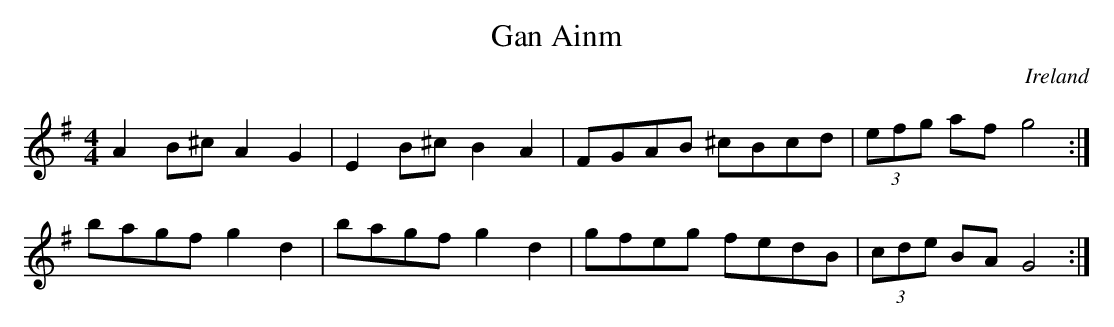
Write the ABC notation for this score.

X:1
T:Gan Ainm
O:Ireland
M:4/4
L:1/8
K:G
A2B^c A2G2|E2B^c B2A2|FGAB ^cBcd|(3efg af g4:|!
bagf g2d2|bagf g2d2|gfeg fedB|(3cde BA G4:|!
